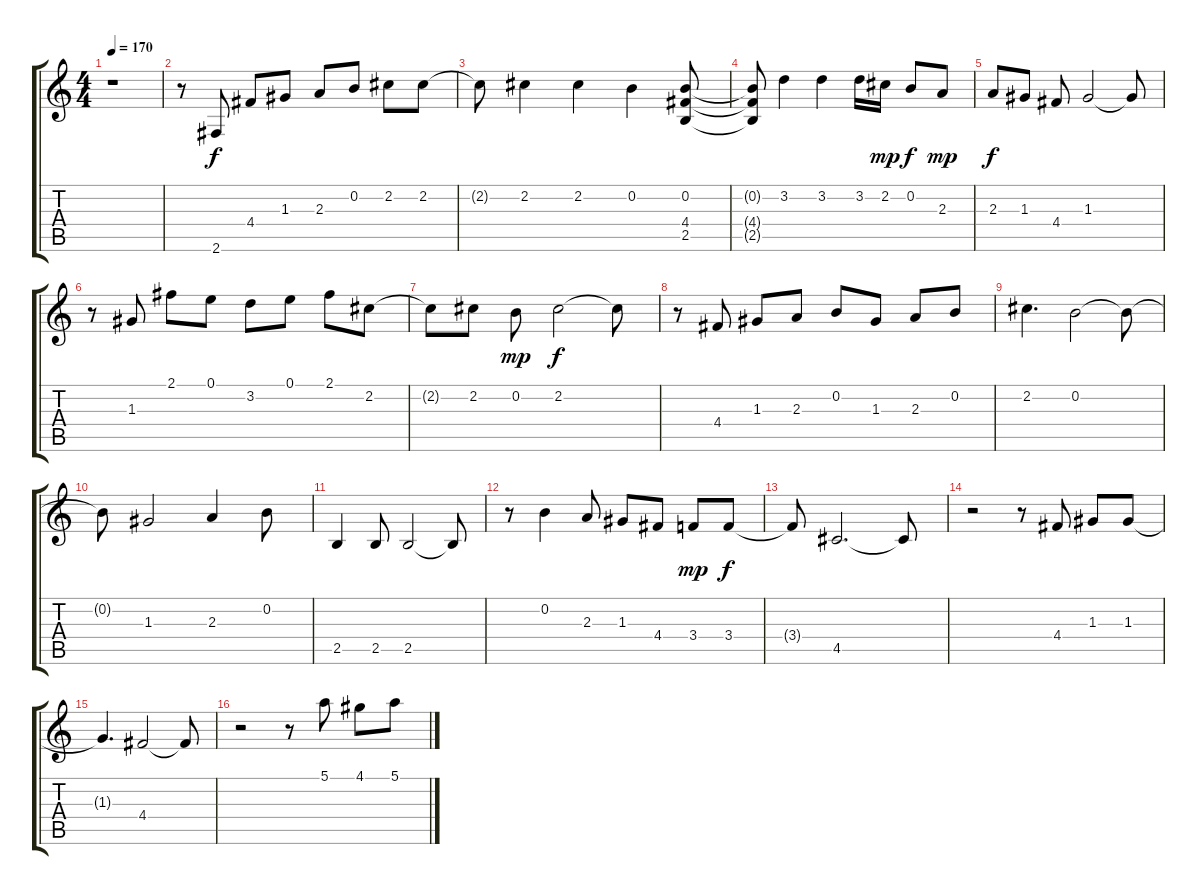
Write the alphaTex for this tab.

\track "" {instrument acousticguitarnylon}
\staff {score tabs}
\tuning (E4 B3 G3 D3 A2 E2) {hide}
\ts (4 4)
\tempo 170
\clef g2
\ks c
r.1{dy f} |
r.8 2.6.8 4.4.8 1.3.8 2.3.8 0.2.8 2.2.8 2.2.8 |
2.2{t}.8 2.2.4 2.2.4 0.2.4 (0.2 4.4 2.5).8 |
(0.2{t} 4.4{t} 2.5{t}).8 3.2.4 3.2.4 3.2.16 2.2.16{dy mp} 0.2.8{dy f} 2.3.8{dy mp} |
2.3.8{dy f} 1.3.8 4.4.8 1.3.2 1.3{t}.8 |
r.8 1.3.8 2.1.8 0.1.8 3.2.8 0.1.8 2.1.8 2.2.8 |
2.2{t}.8 2.2.8 0.2.8{dy mp} 2.2.2{dy f} 2.2{t}.8 |
r.8 4.4.8 1.3.8 2.3.8 0.2.8 1.3.8 2.3.8 0.2.8 |
2.2.4{d} 0.2.2 0.2{t}.8 |
0.2{t}.8 1.3.2 2.3.4 0.2.8 |
2.5.4 2.5.8 2.5.2 2.5{t}.8 |
r.8 0.2.4 2.3.8 1.3.8 4.4.8 3.4.8{dy mp} 3.4.8{dy f} |
3.4{t}.8 4.5.2{d} 4.5{t}.8 |
r.2 r.8 4.4.8 1.3.8 1.3.8 |
1.3{t}.4{d} 4.4.2 4.4{t}.8 |
r.2 r.8 5.1.8 4.1.8 5.1.8
